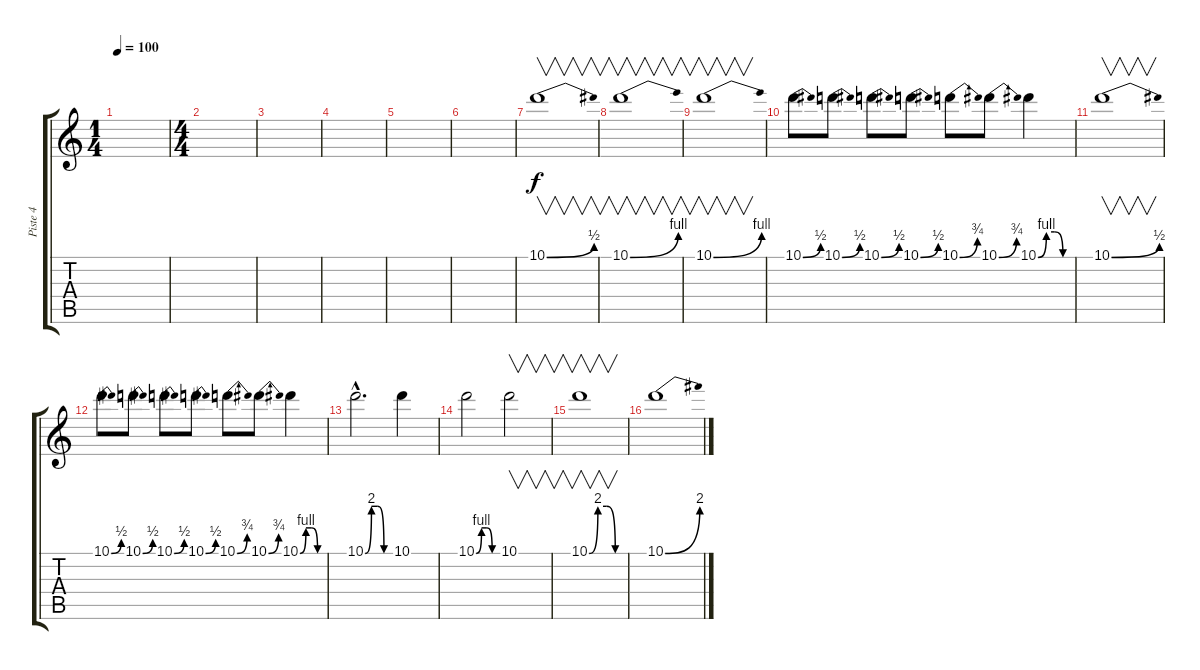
\track ("Piste 4" "Piste 4") {instrument distortionguitar}
\staff {score tabs}
\tuning (E4 B3 G3 D3 A2 E2) {hide}
\ts (1 4)
\tempo 100
\clef g2
\ks c
|
\ts (4 4)
|
|
|
|
|
10.1{be (bend 0 0 60 2)}.1{v} |
10.1{be (bend 0 0 60 4)}.1{v} |
10.1{be (bend 0 0 60 4)}.1{v} |
10.1{be (bend 0 0 60 2)}.8 10.1{be (bend 0 0 60 2)}.8 10.1{be (bend 0 0 60 2)}.8 10.1{be (bend 0 0 60 2)}.8 10.1{be (bend 0 0 60 3)}.8 10.1{be (bend 0 0 60 3)}.8 10.1{be (custom 0 0 15 4 30 4 45 0 60 0)}.4 |
10.1{be (bend 0 0 60 2)}.1{v} |
10.1{be (bend 0 0 60 2)}.8 10.1{be (bend 0 0 60 2)}.8 10.1{be (bend 0 0 60 2)}.8 10.1{be (bend 0 0 60 2)}.8 10.1{be (bend 0 0 60 3)}.8 10.1{be (bend 0 0 60 3)}.8 10.1{be (custom 0 0 15 4 30 4 45 0 60 0)}.4 |
10.1{be (custom 0 0 15 8 30 8 45 0 60 0) hac}.2{d} 10.1.4 |
10.1{be (custom 0 0 15 4 30 4 45 0 60 0)}.2 10.1.2{v} |
10.1{be (custom 0 0 15 8 30 8 45 0 60 0)}.1{v} |
10.1{be (bend 0 0 60 8)}.1{volume 9}
